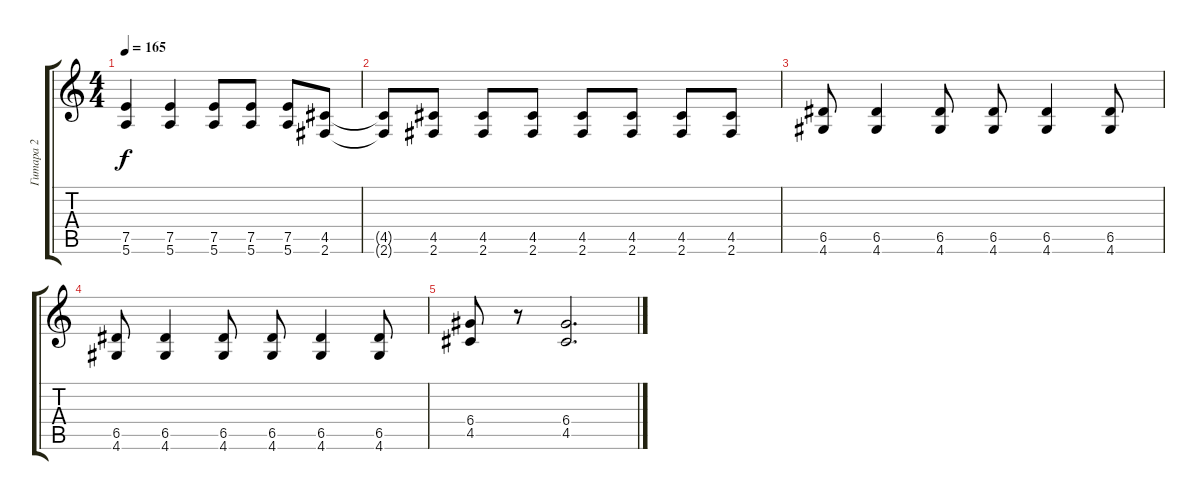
\track ("Гитара 2" "Гитара 2") {instrument distortionguitar}
\staff {score tabs}
\tuning (E4 B3 G3 D3 A2 E2) {hide}
\ts (4 4)
\tempo 165
\clef g2
\ks c
(7.5 5.6).4{dy f} (7.5 5.6).4 (7.5 5.6).8 (7.5 5.6).8 (7.5 5.6).8 (4.5 2.6).8 |
(4.5{t} 2.6{t}).8 (4.5 2.6).8 (4.5 2.6).8 (4.5 2.6).8 (4.5 2.6).8 (4.5 2.6).8 (4.5 2.6).8 (4.5 2.6).8 |
(6.5 4.6).8 (6.5 4.6).4 (6.5 4.6).8 (6.5 4.6).8 (6.5 4.6).4 (6.5 4.6).8 |
(6.5 4.6).8 (6.5 4.6).4 (6.5 4.6).8 (6.5 4.6).8 (6.5 4.6).4 (6.5 4.6).8 |
(6.4 4.5).8 r.8 (6.4 4.5).2{d}
